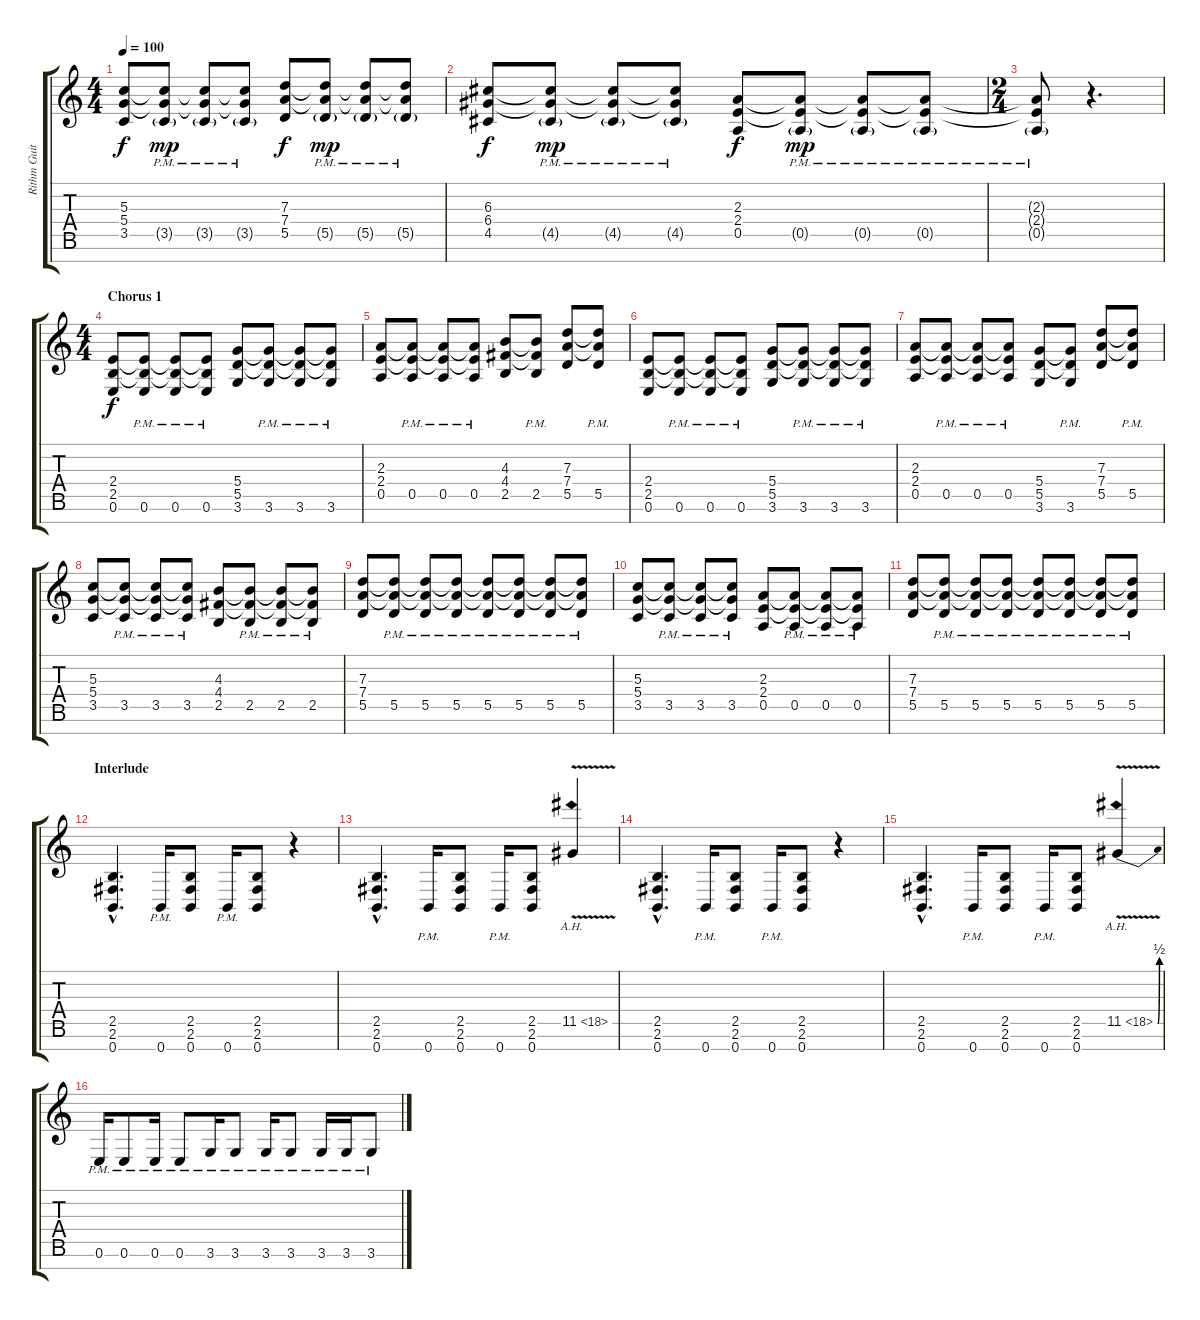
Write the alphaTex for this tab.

\track ("Rithm Guitar" "Rithm Guit") {instrument distortionguitar}
\staff {score tabs}
\tuning (E4 B3 G3 D3 A2 E2 B1) {hide}
\ts (4 4)
\tempo 100
\clef g2
\ks c
(5.3 5.4 3.5).8{dy f} (5.3{t} 5.4{t} 3.5{g pm}).8{dy mp} (5.3{t} 5.4{t} 3.5{g pm}).8 (5.3{t} 5.4{t} 3.5{g pm}).8 (7.3 7.4 5.5).8{dy f} (7.3{t} 7.4{t} 5.5{g pm}).8{dy mp} (7.3{t} 7.4{t} 5.5{g pm}).8 (7.3{t} 7.4{t} 5.5{g pm}).8 |
(6.3 6.4 4.5).8{dy f} (6.3{t} 6.4{t} 4.5{g pm}).8{dy mp} (6.3{t} 6.4{t} 4.5{g pm}).8 (6.3{t} 6.4{t} 4.5{g pm}).8 (2.3 2.4 0.5).8{dy f} (2.3{t} 2.4{t} 0.5{g pm}).8{dy mp} (2.3{t} 2.4{t} 0.5{g pm}).8 (2.3{t} 2.4{t} 0.5{g pm}).8 |
\ts (2 4)
(2.3{t} 2.4{t} 0.5{g pm}).8 r.4{d} |
\ts (4 4)
\section ("" "Chorus 1")
(2.4 2.5 0.6).8{dy f} (2.4{t} 2.5{t} 0.6{pm}).8 (2.4{t} 2.5{t} 0.6{pm}).8 (2.4{t} 2.5{t} 0.6{pm}).8 (5.4 5.5 3.6).8 (5.4{t} 5.5{t} 3.6{pm}).8 (5.4{t} 5.5{t} 3.6{pm}).8 (5.4{t} 5.5{t} 3.6{pm}).8 |
(2.3 2.4 0.5).8 (2.3{t} 2.4{t} 0.5{pm}).8 (2.3{t} 2.4{t} 0.5{pm}).8 (2.3{t} 2.4{t} 0.5{pm}).8 (4.3 4.4 2.5).8 (4.3{t} 4.4{t} 2.5{pm}).8 (7.3 7.4 5.5).8 (7.3{t} 7.4{t} 5.5{pm}).8 |
(2.4 2.5 0.6).8 (2.4{t} 2.5{t} 0.6{pm}).8 (2.4{t} 2.5{t} 0.6{pm}).8 (2.4{t} 2.5{t} 0.6{pm}).8 (5.4 5.5 3.6).8 (5.4{t} 5.5{t} 3.6{pm}).8 (5.4{t} 5.5{t} 3.6{pm}).8 (5.4{t} 5.5{t} 3.6{pm}).8 |
(2.3 2.4 0.5).8 (2.3{t} 2.4{t} 0.5{pm}).8 (2.3{t} 2.4{t} 0.5{pm}).8 (2.3{t} 2.4{t} 0.5{pm}).8 (5.4 5.5 3.6).8 (5.4{t} 5.5{t} 3.6{pm}).8 (7.3 7.4 5.5).8 (7.3{t} 7.4{t} 5.5{pm}).8 |
(5.3 5.4 3.5).8 (5.3{t} 5.4{t} 3.5{pm}).8 (5.3{t} 5.4{t} 3.5{pm}).8 (5.3{t} 5.4{t} 3.5{pm}).8 (4.3 4.4 2.5).8 (4.3{t} 4.4{t} 2.5{pm}).8 (4.3{t} 4.4{t} 2.5{pm}).8 (4.3{t} 4.4{t} 2.5{pm}).8 |
(7.3 7.4 5.5).8 (7.3{t} 7.4{t} 5.5{pm}).8 (7.3{t} 7.4{t} 5.5{pm}).8 (7.3{t} 7.4{t} 5.5{pm}).8 (7.3{t} 7.4{t} 5.5{pm}).8 (7.3{t} 7.4{t} 5.5{pm}).8 (7.3{t} 7.4{t} 5.5{pm}).8 (7.3{t} 7.4{t} 5.5{pm}).8 |
(5.3 5.4 3.5).8 (5.3{t} 5.4{t} 3.5{pm}).8 (5.3{t} 5.4{t} 3.5{pm}).8 (5.3{t} 5.4{t} 3.5{pm}).8 (2.3 2.4 0.5).8 (2.3{t} 2.4{t} 0.5{pm}).8 (2.3{t} 2.4{t} 0.5{pm}).8 (2.3{t} 2.4{t} 0.5{pm}).8 |
(7.3 7.4 5.5).8 (7.3{t} 7.4{t} 5.5{pm}).8 (7.3{t} 7.4{t} 5.5{pm}).8 (7.3{t} 7.4{t} 5.5{pm}).8 (7.3{t} 7.4{t} 5.5{pm}).8 (7.3{t} 7.4{t} 5.5{pm}).8 (7.3{t} 7.4{t} 5.5{pm}).8 (7.3{t} 7.4{t} 5.5{pm}).8 |
\section ("" "Interlude")
(2.5{hac} 2.6{hac} 0.7{hac}).4{d} 0.7{pm}.16 (2.5 2.6 0.7).8 0.7{pm}.16 (2.5 2.6 0.7).8 r.4 |
(2.5{hac} 2.6{hac} 0.7{hac}).4{d} 0.7{pm}.16 (2.5 2.6 0.7).8 0.7{pm}.16 (2.5 2.6 0.7).8 11.5{ah 7 v}.4 |
(2.5{hac} 2.6{hac} 0.7{hac}).4{d} 0.7{pm}.16 (2.5 2.6 0.7).8 0.7{pm}.16 (2.5 2.6 0.7).8 r.4 |
(2.5{hac} 2.6{hac} 0.7{hac}).4{d} 0.7{pm}.16 (2.5 2.6 0.7).8 0.7{pm}.16 (2.5 2.6 0.7).8 11.5{be (bend 0 0 60 2) ah 7 v}.4 |
0.6{pm}.16 0.6{pm}.8 0.6{pm}.16 0.6{pm}.8 3.6{pm}.16 3.6{pm}.8 3.6{pm}.16 3.6{pm}.8 3.6{pm}.16 3.6{pm}.16 3.6{pm}.8
